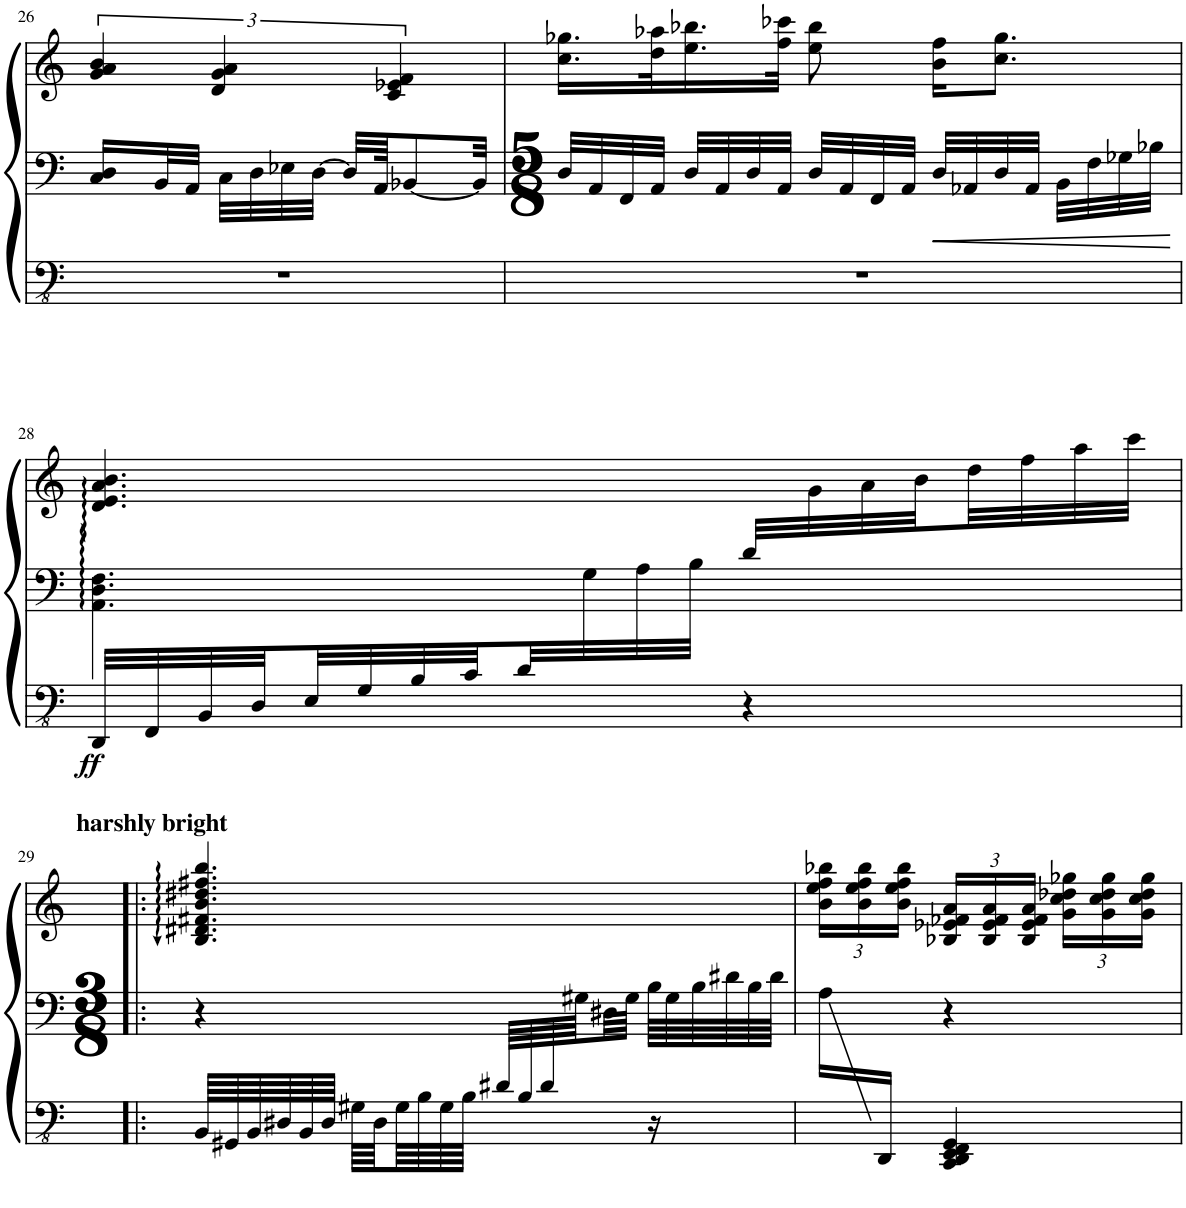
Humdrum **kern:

**kern	**kern	**kern	**dynam
*part1	*part1	*part1	*part1
*staff3	*staff2	*staff1	*staff1/2/3
*I"Piano	*	*	*
*I'Pno.	*	*	*
!!LO:PB:g=z
*clefFv4	*clefF4	*clefG2	*
*k[]	*k[]	*k[]	*
*M4/8	*M4/8	*M4/8	*
=26	=26	=26	=26
2r	16..C/ 16..D/LL	6g/ 6a/ 6b/	.
.	32BB/L	.	.
.	32AA/JJJ	.	.
.	.	6d/ 6g/ 6a/	.
.	32C\LLL	.	.
.	32D\	.	.
.	32E-X\	.	.
.	[32D\JJJ	.	.
.	32D/LLL]	.	.
.	64AA/JJK	.	.
.	.	6c/ 6e-X/ 6f/	.
.	[8BB-X/	.	.
.	32BB-/Jkk]	.	.
=27	=27	=27	=27
*M5/8	*M5/8	*M5/8	*
8%5r	32D/LLL	16.cc\ 16.gg-X\LL	.
.	32AA/	.	.
.	32FF/	.	.
.	32AA/JJJ	32dd\ 32aa-X\K	.
.	32D/LLL	16.ee\ 16.bb-X\	.
.	32AA/	.	.
.	32D/	.	.
.	32AA/JJJ	32ff\ 32ccc-X\JJk	.
.	32D/LLL	8ee\ 8bb-\	.
.	32AA/	.	.
.	32FF/	.	.
.	32AA/JJJ	.	.
.	32D/LLL	16b\ 16ff\KL	.
.	32AA-X/	.	.
.	32D/	8.cc\ 8.gg-\J	.
.	32AA-/JJJ	.	.
.	32BB\LLL	.	.
.	32F\	.	.
.	32G-X\	.	.
.	32B-X\JJJ	.	.
!!LO:LB:g=z
=28	=28	=28	=28
*	*^	*^	*
!	!	!	!	!	!LO:DY:b=3
32DDD/LLL	4.AA\ 4.D\ 4.F\ 4.d\ 4.e\ 4.a\ 4.b\	32ryy	4.d/ 4.e/ 4.a/ 4.b/	32ryy	ff
*	*v	*v	*	*	*
*	*	*v	*v	*
32FFF/	.	.	.
32BBB/	.	.	.
32DD/	.	.	.
32EE/	.	.	.
32GG/	.	.	.
32BB/	.	.	.
32C/	.	.	.
32D/	.	.	.
*	*^	*	*
16.ryy	.	32G\	.	.
.	.	32A\	.	.
.	.	32B\JJJ	.	.
4r	32d/LLL	8..ryy	8ryy	.
*	*	*	*^	*
.	8..ryy	.	.	32g\	.
.	.	.	.	32a\	.
.	.	.	.	32b\	.
.	.	.	8ryy	32dd\	.
.	.	.	.	32ff\	.
.	.	.	.	32aa\	.
.	.	32ryy	.	32ccc\JJJ	.
*	*	*	*v	*v	*
!!LO:LB:g=z
=29!|:	=29!|:	=29!|:	=29!|:	=29!|:
*M3/8	*M3/8	*	*M3/8	*
*	*	*	*^	*
!	!	!	!LO:TX:a:B:t=harshly bright	!	!
*	*	*	*v	*v	*
64BBB/LLLL	4r	8...ryy	4.B/ 4.d#X/ 4.f#X/ 4.b/ 4.dd#X/ 4.ff#X/ 4.bb/	.
64GGG#X/	.	.	.	.
64BBB/	.	.	.	.
64DD#X/	.	.	.	.
64BBB/	.	.	.	.
64DD#/JJJJ	.	.	.	.
64GG#X\LLLL	.	.	.	.
64DD#\	.	.	.	.
64GG#\	.	.	.	.
64BB\	.	.	.	.
64GG#\	.	.	.	.
64BB\JJJJ	.	.	.	.
64D#X/LLLL	.	.	.	.
64BB/	.	.	.	.
64D#/	.	.	.	.
32.ryy	.	64G#X\	.	.
.	32ryy	64D#X\	.	.
.	.	64G#\JJJJ	.	.
16.r	64B\LLLL	16.ryy	.	.
.	64G#\	.	.	.
.	64B\	.	.	.
.	64d#X\	.	.	.
.	64B\	.	.	.
.	64d#\JJJJ	.	.	.
*	*v	*v	*	*
=30	=30	=30	=30
*^	*	*	*
*	*	*	*Xbrackettup	*
16ryy	8ryy	16A\LL	24b\ 24ee\ 24ff\ 24bb-X\LL	.
.	.	.	24b\ 24ee\ 24ff\ 24bb-\	.
16DDD/JJ	.	16ryy	.	.
.	.	.	24b\ 24ee\ 24ff\ 24bb-\JJ	.
4ryy	4CCC/ 4DDD/ 4EEE/ 4FFF/ 4GGG/	4r	24B-X/ 24e-X/ 24f-X/ 24a/LL	.
.	.	.	24B-/ 24e-/ 24f-/ 24a/	.
.	.	.	24B-/ 24e-/ 24f-/ 24a/JJ	.
.	.	.	24g\ 24cc\ 24dd-X\ 24gg-X\LL	.
.	.	.	24g\ 24cc\ 24dd-\ 24gg-\	.
.	.	.	24g\ 24cc\ 24dd-\ 24gg-\JJ	.
*v	*v	*	*	*
=	=	=	=
*-	*-	*-	*-
